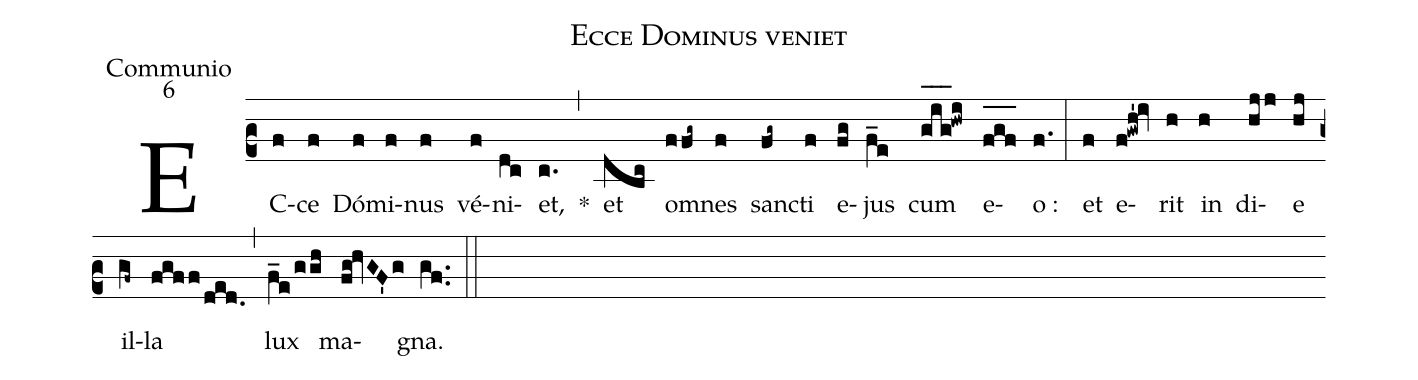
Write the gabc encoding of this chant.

name:Ecce Dominus veniet;
office-part:Communio;
mode:6;
%%
(c2) EC(f)ce(f) Dó(f)mi(f)nus(f) vé(f)ni(dc)et,(c.) *(,) et(dbc) o(ffg~)mnes(f) san(fg~)cti(f) e(fg)jus(f_e) cum(g_[oh:h]i_[oh:h]g_[oh:h]!hwi) e(f_[oh:h]g_[oh:h]f_[oh:h])o :(f.) (:) et(f) e(f!gwh'!iv)rit(h) in(h) di(hjj)e(hj) il(gf~)la(fgff/ded.) (,) lux(f_e/ggh) ma(fg!hvGF'g)gna.(gf..) (::)
